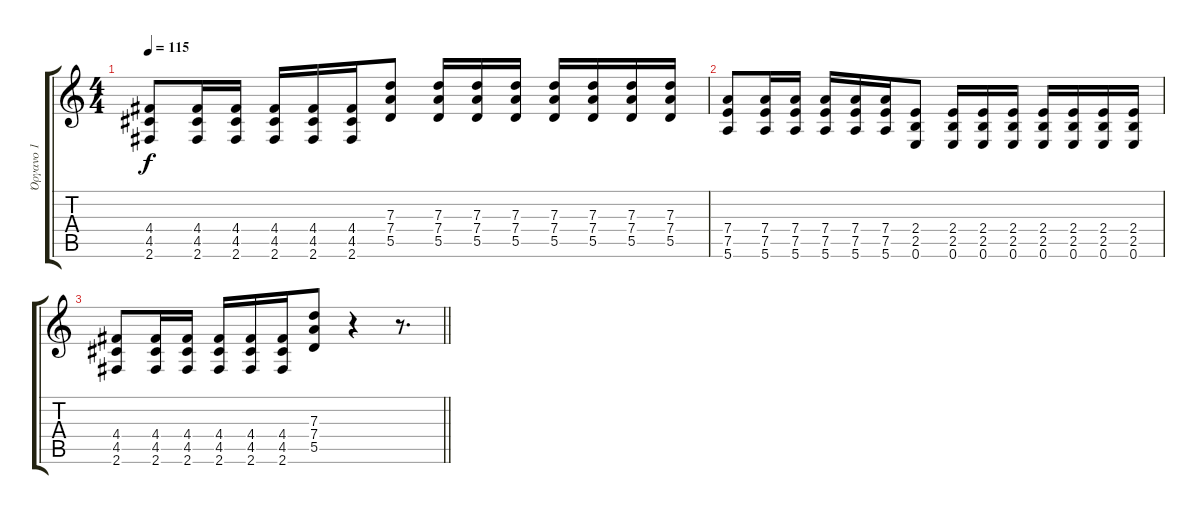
\track ("Όργανο 1" "Όργανο 1") {instrument overdrivenguitar}
\staff {score tabs}
\tuning (E4 B3 G3 D3 A2 E2) {hide}
\ts (4 4)
\tempo 115
\clef g2
\ks c
(4.4 4.5 2.6).8{dy f} (4.4 4.5 2.6).16 (4.4 4.5 2.6).16 (4.4 4.5 2.6).16 (4.4 4.5 2.6).16 (4.4 4.5 2.6).16 (7.3 7.4 5.5).8 (7.3 7.4 5.5).16 (7.3 7.4 5.5).16 (7.3 7.4 5.5).16 (7.3 7.4 5.5).16 (7.3 7.4 5.5).16 (7.3 7.4 5.5).16 (7.3 7.4 5.5).16 |
(7.4 7.5 5.6).8 (7.4 7.5 5.6).16 (7.4 7.5 5.6).16 (7.4 7.5 5.6).16 (7.4 7.5 5.6).16 (7.4 7.5 5.6).16 (2.4 2.5 0.6).8 (2.4 2.5 0.6).16 (2.4 2.5 0.6).16 (2.4 2.5 0.6).16 (2.4 2.5 0.6).16 (2.4 2.5 0.6).16 (2.4 2.5 0.6).16 (2.4 2.5 0.6).16 |
\barLineRight lightlight
(4.4 4.5 2.6).8 (4.4 4.5 2.6).16 (4.4 4.5 2.6).16 (4.4 4.5 2.6).16 (4.4 4.5 2.6).16 (4.4 4.5 2.6).16 (7.3 7.4 5.5).8 r.4 r.8{d}
